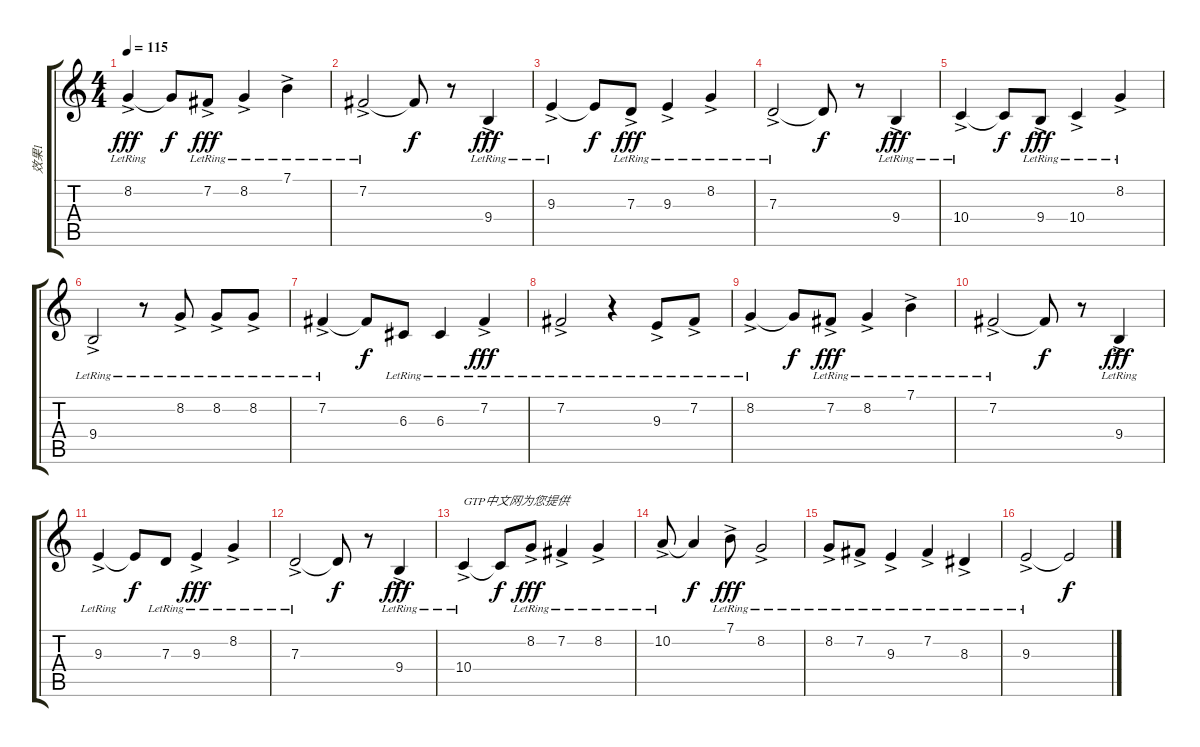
\track ("效果1" "效果1") {instrument fx1rain}
\staff {score tabs}
\tuning (E4 B3 G3 D3 A2 E2) {hide}
\ts (4 4)
\tempo 115
\clef g2
\ks c
8.2{ac lr}.4{dy fff} 8.2{t}.8{dy f} 7.2{ac lr}.8{dy fff} 8.2{ac lr}.4 7.1{ac lr}.4 |
7.2{ac lr}.2 7.2{t}.8{dy f} r.8 9.4{ac lr}.4{dy fff} |
9.3{ac lr}.4 9.3{t}.8{dy f} 7.3{ac lr}.8{dy fff} 9.3{ac lr}.4 8.2{ac lr}.4 |
7.3{ac lr}.2 7.3{t}.8{dy f} r.8 9.4{ac lr}.4{dy fff} |
10.4{ac lr}.4 10.4{t}.8{dy f} 9.4{ac lr}.8{dy fff} 10.4{ac lr}.4 8.2{ac lr}.4 |
9.4{ac lr}.2 r.8 8.2{ac lr}.8 8.2{ac lr}.8 8.2{ac lr}.8 |
7.2{ac lr}.4 7.2{t}.8{dy f} 6.3{lr}.8 6.3{lr}.4 7.2{ac lr}.4{dy fff} |
7.2{ac lr}.2 r.4 9.3{ac lr}.8 7.2{ac lr}.8 |
8.2{ac lr}.4 8.2{t}.8{dy f} 7.2{ac lr}.8{dy fff} 8.2{ac lr}.4 7.1{ac lr}.4 |
7.2{ac lr}.2 7.2{t}.8{dy f} r.8 9.4{ac lr}.4{dy fff} |
9.3{ac lr}.4 9.3{t}.8{dy f} 7.3{lr}.8 9.3{ac lr}.4{dy fff} 8.2{ac lr}.4 |
7.3{ac lr}.2 7.3{t}.8{dy f} r.8 9.4{ac lr}.4{dy fff} |
10.4{ac lr}.4{txt "GTP中文网为您提供"} 10.4{t}.8{dy f} 8.2{ac lr}.8{dy fff} 7.2{ac lr}.4 8.2{ac lr}.4 |
10.2{ac lr}.8 10.2{t}.4{dy f} 7.1{ac lr}.8{dy fff} 8.2{ac lr}.2 |
8.2{ac lr}.8 7.2{ac lr}.8 9.3{ac lr}.4 7.2{ac lr}.4 8.3{ac lr}.4 |
9.3{ac lr}.2 9.3{t}.2{dy f}
